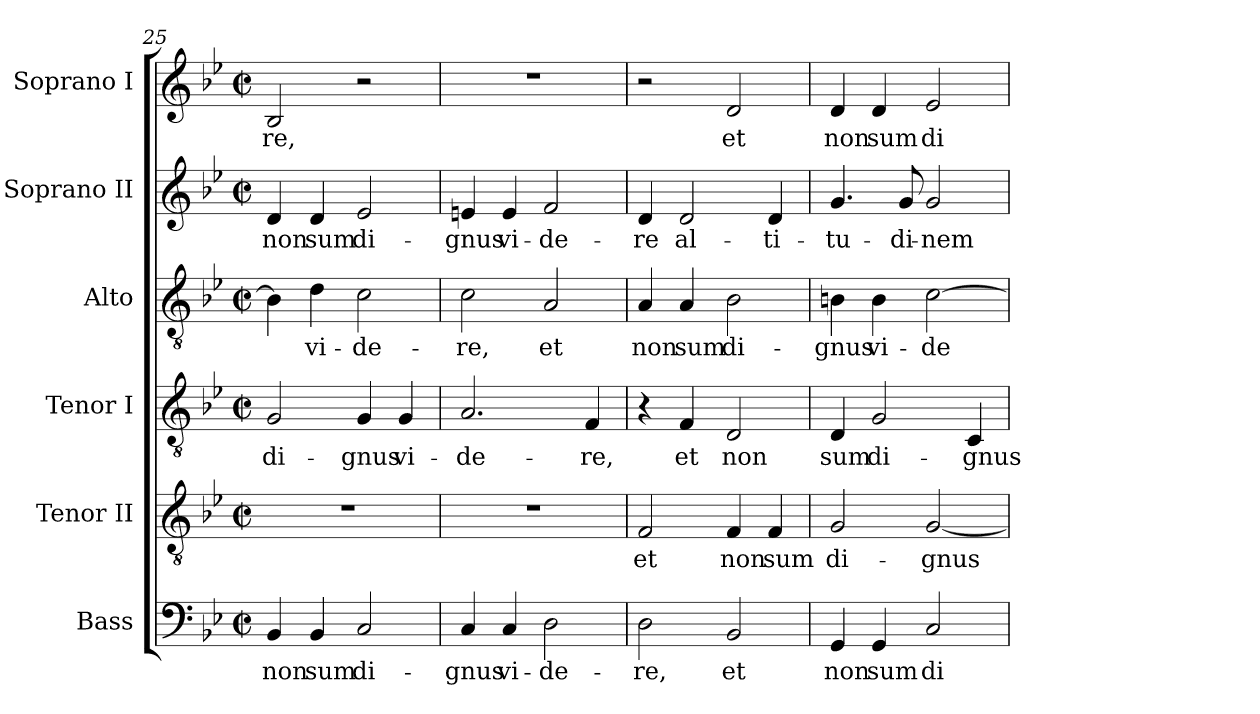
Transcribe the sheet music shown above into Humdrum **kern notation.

**kern	**text	**kern	**text	**kern	**text	**kern	**text	**kern	**text	**kern	**text
*part6	*part6	*part5	*part5	*part4	*part4	*part3	*part3	*part2	*part2	*part1	*part1
*staff6	*staff6	*staff5	*staff5	*staff4	*staff4	*staff3	*staff3	*staff2	*staff2	*staff1	*staff1
*I"Bass	*	*I"Tenor II	*	*I"Tenor I	*	*I"Alto	*	*I"Soprano II	*	*I"Soprano I	*
*I'B.	*	*I'T. II	*	*I'T. I	*	*I'A.	*	*I'S. II	*	*I'S. I	*
*clefF4	*	*clefGv2	*	*clefGv2	*	*clefGv2	*	*clefG2	*	*clefG2	*
*	*	*ITrd7c12	*	*ITrd7c12	*	*	*	*	*	*	*
*k[b-e-]	*	*k[b-e-]	*	*k[b-e-]	*	*k[b-e-]	*	*k[b-e-]	*	*k[b-e-]	*
*g:	*	*g:	*	*g:	*	*g:	*	*g:	*	*g:	*
*M2/2	*	*M2/2	*	*M2/2	*	*M2/2	*	*M2/2	*	*M2/2	*
*met(c|)	*	*met(c|)	*	*met(c|)	*	*met(c|)	*	*met(c|)	*	*met(c|)	*
=25	=25	=25	=25	=25	=25	=25	=25	=25	=25	=25	=25
!	!LO:LY:b:color=#000000	!	!	!	!	!	!	!	!	!	!
!	!	!	!	!	!LO:LY:b:color=#000000	!	!	!	!	!	!
!	!	!	!	!	!	!	!	!	!LO:LY:b:color=#000000	!	!
!	!	!	!	!	!	!	!	!	!	!	!LO:LY:b:color=#000000
4BB-i/	non	1r	.	2GGi/	di-	4B-i\]	.	4di/	non	2B-i/	-re,
!	!LO:LY:b:color=#000000	!	!	!	!	!	!	!	!	!	!
!	!	!	!	!	!	!	!LO:LY:b:color=#000000	!	!	!	!
!	!	!	!	!	!	!	!	!	!LO:LY:b:color=#000000	!	!
4BB-i/	sum	.	.	.	.	4di\	vi-	4di/	sum	.	.
!	!LO:LY:b:color=#000000	!	!	!	!	!	!	!	!	!	!
!	!	!	!	!	!LO:LY:b:color=#000000	!	!	!	!	!	!
!	!	!	!	!	!	!	!LO:LY:b:color=#000000	!	!	!	!
!	!	!	!	!	!	!	!	!	!LO:LY:b:color=#000000	!	!
2Ci/	di-	.	.	4GGi/	-gnus	2ci\	-de-	2e-i/	di-	2r	.
!	!	!	!	!	!LO:LY:b:color=#000000	!	!	!	!	!	!
.	.	.	.	4GGi/	vi-	.	.	.	.	.	.
!!LO:LB:g=z
=26	=26	=26	=26	=26	=26	=26	=26	=26	=26	=26	=26
!	!LO:LY:b:color=#000000	!	!	!	!	!	!	!	!	!	!
!	!	!	!	!	!LO:LY:b:color=#000000	!	!	!	!	!	!
!	!	!	!	!	!	!	!LO:LY:b:color=#000000	!	!	!	!
!	!	!	!	!	!	!	!	!	!LO:LY:b:color=#000000	!	!
4Ci/	-gnus	1r	.	2.AAi/	-de-	2ci\	-re,	4eni/	-gnus	1r	.
!	!LO:LY:b:color=#000000	!	!	!	!	!	!	!	!	!	!
!	!	!	!	!	!	!	!	!	!LO:LY:b:color=#000000	!	!
4Ci/	vi-	.	.	.	.	.	.	4ei/	vi-	.	.
!	!LO:LY:b:color=#000000	!	!	!	!	!	!	!	!	!	!
!	!	!	!	!	!	!	!LO:LY:b:color=#000000	!	!	!	!
!	!	!	!	!	!	!	!	!	!LO:LY:b:color=#000000	!	!
2Di\	-de-	.	.	.	.	2Ai/	et	2fi/	-de-	.	.
!	!	!	!	!	!LO:LY:b:color=#000000	!	!	!	!	!	!
.	.	.	.	4FFi/	-re,	.	.	.	.	.	.
=27	=27	=27	=27	=27	=27	=27	=27	=27	=27	=27	=27
!	!LO:LY:b:color=#000000	!	!	!	!	!	!	!	!	!	!
!	!	!	!LO:LY:b:color=#000000	!	!	!	!	!	!	!	!
!	!	!	!	!	!	!	!LO:LY:b:color=#000000	!	!	!	!
!	!	!	!	!	!	!	!	!	!LO:LY:b:color=#000000	!	!
2Di\	-re,	2FFi/	et	4r	.	4Ai/	non	4di/	-re	2r	.
!	!	!	!	!	!LO:LY:b:color=#000000	!	!	!	!	!	!
!	!	!	!	!	!	!	!LO:LY:b:color=#000000	!	!	!	!
!	!	!	!	!	!	!	!	!	!LO:LY:b:color=#000000	!	!
.	.	.	.	4FFi/	et	4Ai/	sum	2di/	al-	.	.
!	!LO:LY:b:color=#000000	!	!	!	!	!	!	!	!	!	!
!	!	!	!LO:LY:b:color=#000000	!	!	!	!	!	!	!	!
!	!	!	!	!	!LO:LY:b:color=#000000	!	!	!	!	!	!
!	!	!	!	!	!	!	!LO:LY:b:color=#000000	!	!	!	!
!	!	!	!	!	!	!	!	!	!	!	!LO:LY:b:color=#000000
2BB-i/	et	4FFi/	non	2DDi/	non	2B-i\	di-	.	.	2di/	et
!	!	!	!LO:LY:b:color=#000000	!	!	!	!	!	!	!	!
!	!	!	!	!	!	!	!	!	!LO:LY:b:color=#000000	!	!
.	.	4FFi/	sum	.	.	.	.	4di/	-ti-	.	.
=28	=28	=28	=28	=28	=28	=28	=28	=28	=28	=28	=28
!	!LO:LY:b:color=#000000	!	!	!	!	!	!	!	!	!	!
!	!	!	!LO:LY:b:color=#000000	!	!	!	!	!	!	!	!
!	!	!	!	!	!LO:LY:b:color=#000000	!	!	!	!	!	!
!	!	!	!	!	!	!	!LO:LY:b:color=#000000	!	!	!	!
!	!	!	!	!	!	!	!	!	!LO:LY:b:color=#000000	!	!
!	!	!	!	!	!	!	!	!	!	!	!LO:LY:b:color=#000000
4GGi/	non	2GGi/	di-	4DDi/	sum	4Bni\	-gnus	4.gi/	-tu-	4di/	non
!	!LO:LY:b:color=#000000	!	!	!	!	!	!	!	!	!	!
!	!	!	!	!	!LO:LY:b:color=#000000	!	!	!	!	!	!
!	!	!	!	!	!	!	!LO:LY:b:color=#000000	!	!	!	!
!	!	!	!	!	!	!	!	!	!	!	!LO:LY:b:color=#000000
4GGi/	sum	.	.	2GGi/	di-	4Bi\	vi-	.	.	4di/	sum
!	!	!	!	!	!	!	!	!	!LO:LY:b:color=#000000	!	!
.	.	.	.	.	.	.	.	8gi/	-di-	.	.
!	!LO:LY:b:color=#000000	!	!	!	!	!	!	!	!	!	!
!	!	!	!LO:LY:b:color=#000000	!	!	!	!	!	!	!	!
!	!	!	!	!	!	!	!LO:LY:b:color=#000000	!	!	!	!
!	!	!	!	!	!	!	!	!	!LO:LY:b:color=#000000	!	!
!	!	!	!	!	!	!	!	!	!	!	!LO:LY:b:color=#000000
2Ci/	di-	[<2GGi/	-gnus	.	.	[>2ci\	-de-	2gi/	-nem	2e-i/	di-
!	!	!	!	!	!LO:LY:b:color=#000000	!	!	!	!	!	!
.	.	.	.	4CCi/	-gnus	.	.	.	.	.	.
=	=	=	=	=	=	=	=	=	=	=	=
*-	*-	*-	*-	*-	*-	*-	*-	*-	*-	*-	*-
